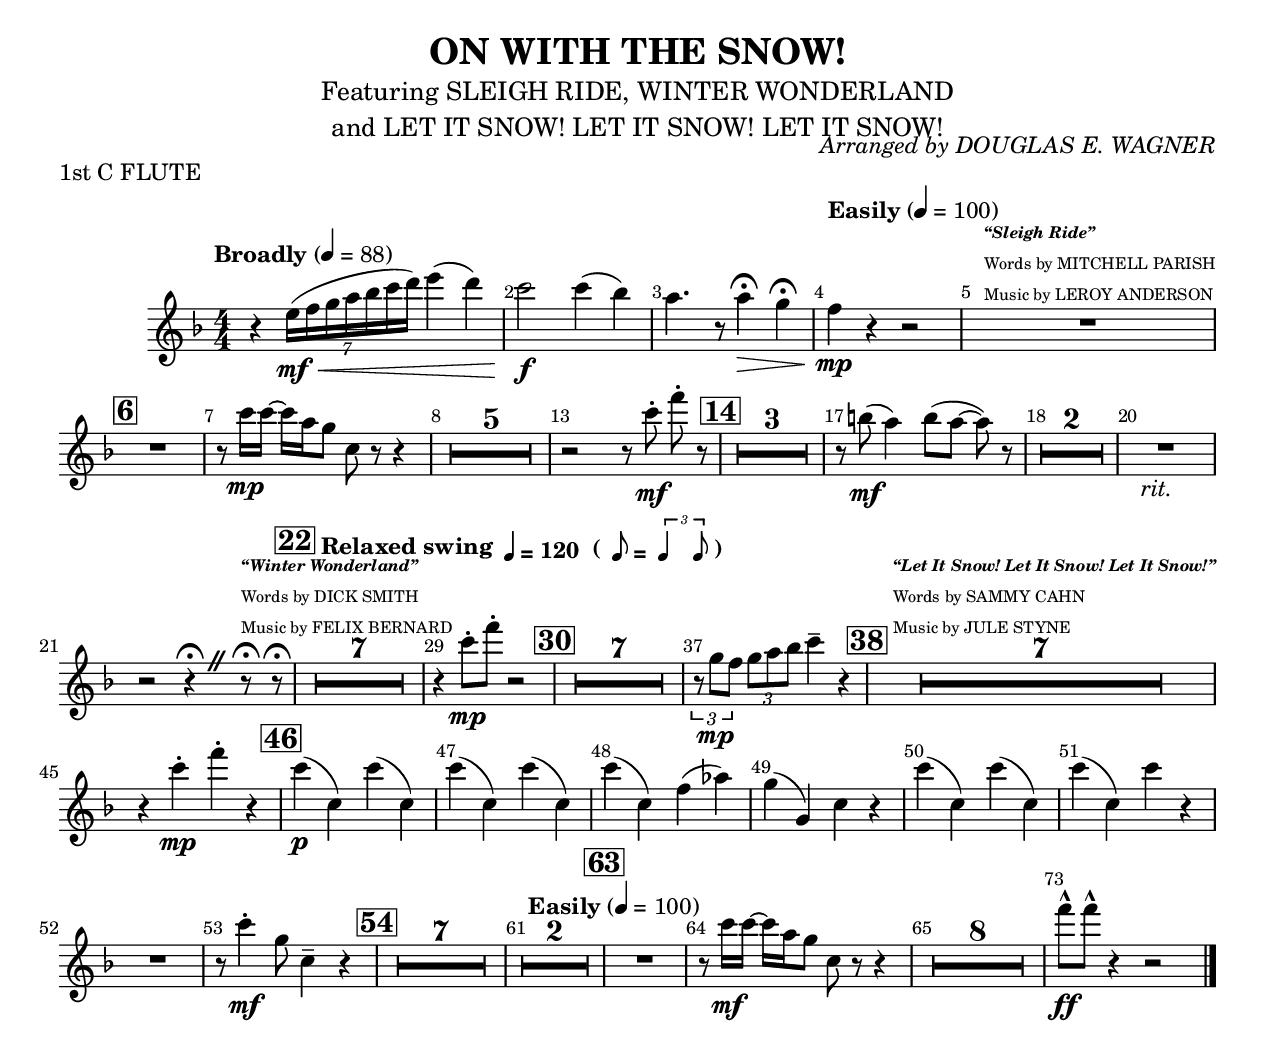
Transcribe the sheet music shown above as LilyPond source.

\version "2.19.82"
\language "english"

\version "2.19.82"
\language "english"

\version "2.18.2"
\language "english"

% Copied from http://lsr.di.unimi.it/LSR/Snippet?id=204

rhythmMarkStaffReduce = #-3
rhythmMarkLabelFontSize = #-2

%{
staffProperties = {
  fontSize = #rhythmMarkStaffReduce
  \override StaffSymbol.staff-space = #(magstep rhythmMarkStaffReduce)
  \override StaffSymbol.line-count = #0
  \override VerticalAxisGroup.Y-extent = #'(-0.85 . 4)
}

staffLayout = {
  ragged-right = ##t
  indent = 0
  \context {
    \Staff
    \remove "Clef_engraver"
    \remove "Time_signature_engraver"
  }
}
%}

rhythmMark = #(define-music-function (parser location label tempoNote tempo originalRhythm newRhythm ) (string? ly:music? string? ly:music? ly:music?)
  #{
    \tempo \markup {
      \line \general-align #Y #DOWN {
        \combine
        $label
        " "
        \score {
          \new Staff \with {
            fontSize = #rhythmMarkStaffReduce
            \override StaffSymbol.staff-space = #(magstep rhythmMarkStaffReduce)
            \override StaffSymbol.line-count = #0
            \override VerticalAxisGroup.Y-extent = #'(-0.85 . 4)
          } {
            \relative c'' { \stemUp $tempoNote }
          }
          \layout {
            ragged-right = ##t
            indent = 0
            \context {
              \Staff
              \remove "Clef_engraver"
              \remove "Time_signature_engraver"
            }
          }
        }
        "=" $tempo " ("
        \score {
          \new Staff \with {
            fontSize = #rhythmMarkStaffReduce
            \override StaffSymbol.staff-space = #(magstep rhythmMarkStaffReduce)
            \override StaffSymbol.line-count = #0
            \override VerticalAxisGroup.Y-extent = #'(-0.85 . 4)
          } {
            \relative c'' { \stemUp $originalRhythm }
          }
          \layout {
            ragged-right = ##t
            indent = 0
            \context {
              \Staff
              \remove "Clef_engraver"
              \remove "Time_signature_engraver"
            }
          }
        }
        "="
        \score {
          \new Staff \with {
            fontSize = #rhythmMarkStaffReduce
            \override StaffSymbol.staff-space = #(magstep rhythmMarkStaffReduce)
            \override StaffSymbol.line-count = #0
            \override VerticalAxisGroup.Y-extent = #'(-0.85 . 4)
          } {
            \relative c'' { \stemUp $newRhythm }
          }
          \layout {
            ragged-right = ##t
            indent = 0
            \context {
              \Staff
              \remove "Clef_engraver"
              \remove "Time_signature_engraver"
            }
          }
        }
        ")"
      }
    }
  #})


\header {
  title = "ON WITH THE SNOW!"
  subtitle = \markup \center-column \normal-text {
    "Featuring SLEIGH RIDE, WINTER WONDERLAND"
    "and LET IT SNOW! LET IT SNOW! LET IT SNOW!"
  }
  composer = \markup { \italic "Arranged by DOUGLAS E. WAGNER" }
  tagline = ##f
}

\paper {
  #(set-paper-size "ansi a")
}

rehearsalMark = {
  \once \override Score.BarNumber.break-visibility = ##(#f #f #f)
  \mark \default
}

rhythmMarkEighth = { g8 }

rhythmMarkTripletEighths = { \tuplet 3/2 { g4 g8 } }

quarterNote = { g4 }

scoreOutline = {
  \compressFullBarRests
  \override MultiMeasureRest.expand-limit = #1

  \set Score.markFormatter = #format-mark-box-barnumbers
  \override Score.BarNumber.break-visibility = #end-of-line-invisible
  \context Score \applyContext #(set-bar-number-visibility 1)

  \numericTimeSignature

  \time 4/4
  \tempo "Broadly" 4 = 88
  \key f \major
  | s1*2

  % m. 3
  s2
  s4 \fermata
  s4 \fermata

  % m. 4
  \tempo "Easily" 4 = 100
  | s1*1

  % m. 5
  s1*1^\markup \left-column {
    \teeny \italic \bold "“Sleigh Ride”"
    \teeny "Words by MITCHELL PARISH"
    \teeny "Music by LEROY ANDERSON"
  }

  %%% m. 6 %%%
  \rehearsalMark
  | s1*8

  %%% m. 14 %%%
  \rehearsalMark
  | s1*6

  % m. 20
  | s1*1_\markup \italic { "rit." }

  % m. 21
  | s2
  s4 \fermata
  \override BreathingSign.text = \markup {
    \musicglyph #"scripts.caesura.straight"
  } \breathe

  s8 \fermata^\markup \left-column {
    \teeny \italic \bold "“Winter Wonderland”"
    \teeny "Words by DICK SMITH"
    \teeny "Music by FELIX BERNARD"
  }
  s8 \fermata

  %%% m. 22 %%%
  \rehearsalMark
  \rhythmMark  #"Relaxed swing" \quarterNote #"120" \rhythmMarkEighth \rhythmMarkTripletEighths
  | s1*8

  %%% m. 30 %%%
  \rehearsalMark
  | s1*8

  %%% m. 38 %%%
  \rehearsalMark
  | s1*8^\markup \left-column {
    \teeny \italic \bold "“Let It Snow! Let It Snow! Let It Snow!”"
    \teeny "Words by SAMMY CAHN"
    \teeny "Music by JULE STYNE"
  }

  %%% m. 46 %%%
  \rehearsalMark
  | s1*8

  %%% m. 54 %%%
  \rehearsalMark
  | s1*7

  % m. 61
  \tempo "Easily" 4 = 100
  | s1*2

  %%% m. 63 %%%
  \rehearsalMark
  | s1*11

  \bar "|."
}


\header {
  piece = "1st C FLUTE"
}

partFluteOne = \relative c''' {
  r4
  \tuplet 7/4 { e,16(\<\mf f16 g16 a16 bf16 c16 d16) }
  e4(
  d4)
  |
  % m. 2
  c2\f

  c4(
  bf4)
  |
  % m. 3
  a4.
    r8
  a4\>
  g4
  |
  % m. 4
  f4\mp
  r4
  r2

  |
  % m. 5, 6
  R1*2
  |
  % m. 7
  r8 c'16\mp c16~
  c16 a16 g8
  c,8 r8
  r4
  |
  % m. 8, 9, 10, 11, 12
  R1*5
  |
  % m. 13
  r2

  r8 c'8\noBeam-.\mf
  f8-. r8
  |
  % m. 14, 15, 16
  R1*3
  |
  % m. 17
  r8 b,8(\mf
  a4)
  b8( a8~
  a8)\noBeam r8
  |
  % m. 18, 19, 20
  R1*3
  |
  % m. 21
  r2

  r4
  r8 r8
  |
  % m. 22, 23, 24, 25, 26, 27, 28
  R1*7
  |
  % m. 29
  r4
  c8-.\mp f8-.
  r2

  |
  % m. 30, 31, 32, 33, 34, 35, 36
  R1*7
  |
  % m. 37
  \tuplet 3/2 { r8 g,8\mp f8 }
  \tuplet 3/2 { g8 a8 bf8 }
  c4--
  r4
  |
  % m. 38, 39, 40, 41, 42, 43, 44
  R1*7
  |
  % m. 45
  r4
  c4-.\mp
  f4-.
  r4
  |
  % m. 46
  c4(\p
  c,4)
  c'4(
  c,4)
  |
  % m. 47
  c'4(
  c,4)
  c'4(
  c,4)
  |
  % m. 48
  c'4(
  c,4)
  f4(
  af4)
  |
  % m. 49
  g4(
  g,4)
  c4
  r4
  |
  % m. 50
  c'4(
  c,4)
  c'4(
  c,4)
  |
  % m. 51
  c'4(
  c,4)
  c'4
  r4
  |
  % m. 52
  R1



  |
  % m. 53
  r8 c4-.\mf
    g8
  c,4--
  r4
  |
  % m. 54, 55, 56, 57, 58, 59, 60, 61, 62, 63
  R1*10
  |
  % m. 64
  r8 c'16\mf c16~
  c16 a16 g8
  c,8 r8
  r4
  |
  % m. 65, 66, 67, 68, 69, 70, 71, 72
  R1*8
  |
  % m. 73
  f'8-^\ff f8-^
  r4
  r2
}

\new Voice {
  << \scoreOutline \partFluteOne >>
}
